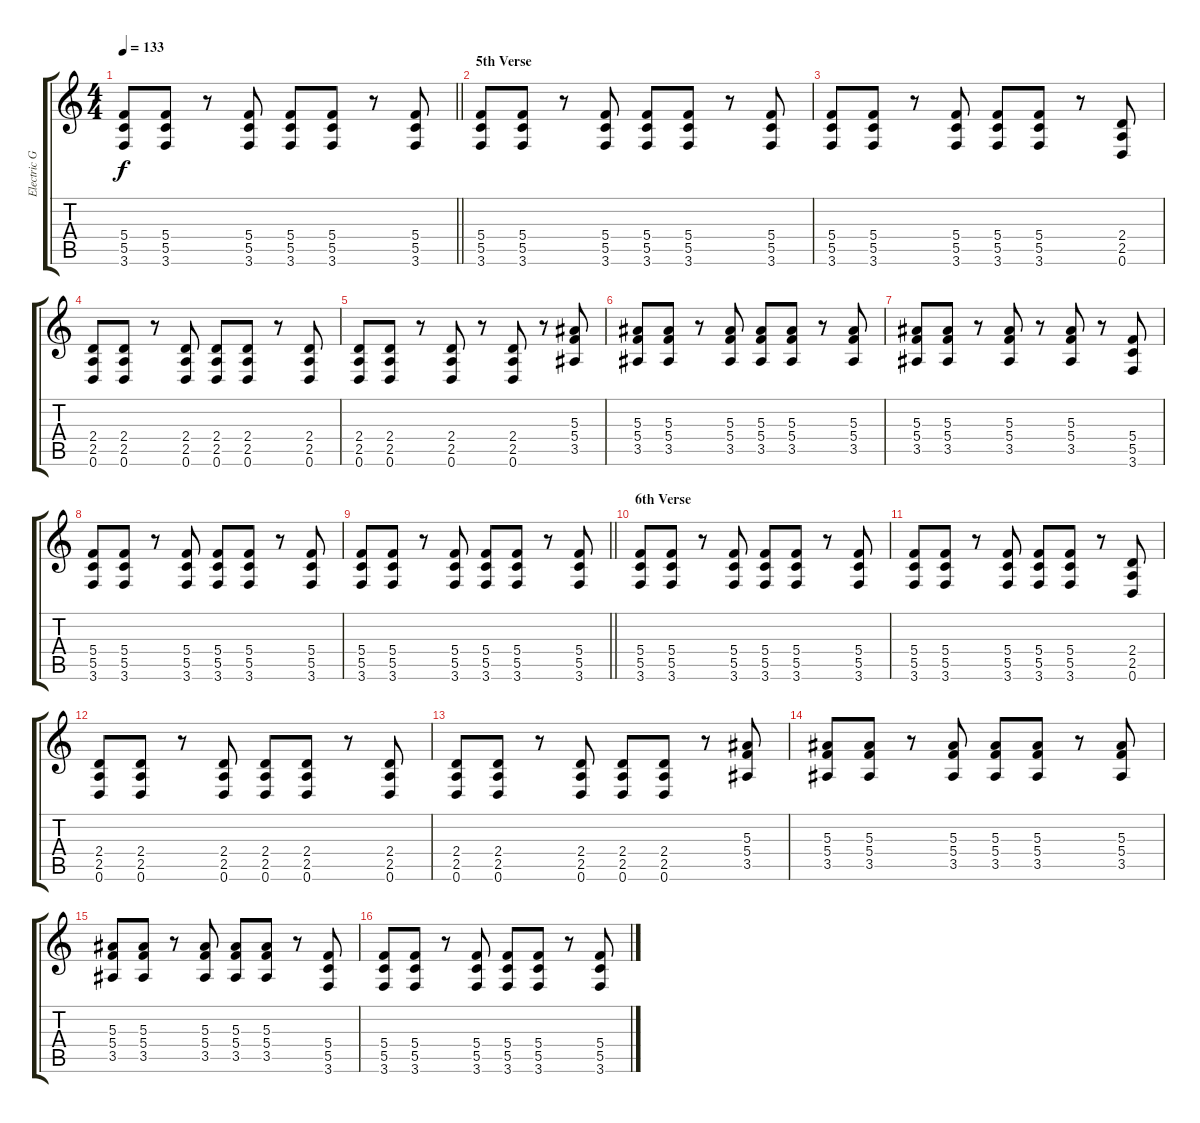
\track ("Electric Guitar 2 (Kirk)" "Electric G") {instrument distortionguitar}
\staff {score tabs}
\tuning (D4 A3 F3 C3 G2 D2) {hide}
\ts (4 4)
\tempo 133
\clef g2
\barLineRight lightlight
\ks c
(5.4 5.5 3.6).8{dy f} (5.4 5.5 3.6).8 r.8 (5.4 5.5 3.6).8 (5.4 5.5 3.6).8 (5.4 5.5 3.6).8 r.8 (5.4 5.5 3.6).8 |
\section ("" "5th Verse")
(5.4 5.5 3.6).8 (5.4 5.5 3.6).8 r.8 (5.4 5.5 3.6).8 (5.4 5.5 3.6).8 (5.4 5.5 3.6).8 r.8 (5.4 5.5 3.6).8 |
(5.4 5.5 3.6).8 (5.4 5.5 3.6).8 r.8 (5.4 5.5 3.6).8 (5.4 5.5 3.6).8 (5.4 5.5 3.6).8 r.8 (2.4 2.5 0.6).8 |
(2.4 2.5 0.6).8 (2.4 2.5 0.6).8 r.8 (2.4 2.5 0.6).8 (2.4 2.5 0.6).8 (2.4 2.5 0.6).8 r.8 (2.4 2.5 0.6).8 |
(2.4 2.5 0.6).8 (2.4 2.5 0.6).8 r.8 (2.4 2.5 0.6).8 r.8 (2.4 2.5 0.6).8 r.8 (5.3 5.4 3.5).8 |
(5.3 5.4 3.5).8 (5.3 5.4 3.5).8 r.8 (5.3 5.4 3.5).8 (5.3 5.4 3.5).8 (5.3 5.4 3.5).8 r.8 (5.3 5.4 3.5).8 |
(5.3 5.4 3.5).8 (5.3 5.4 3.5).8 r.8 (5.3 5.4 3.5).8 r.8 (5.3 5.4 3.5).8 r.8 (5.4 5.5 3.6).8 |
(5.4 5.5 3.6).8 (5.4 5.5 3.6).8 r.8 (5.4 5.5 3.6).8 (5.4 5.5 3.6).8 (5.4 5.5 3.6).8 r.8 (5.4 5.5 3.6).8 |
\barLineRight lightlight
(5.4 5.5 3.6).8 (5.4 5.5 3.6).8 r.8 (5.4 5.5 3.6).8 (5.4 5.5 3.6).8 (5.4 5.5 3.6).8 r.8 (5.4 5.5 3.6).8 |
\section ("" "6th Verse")
(5.4 5.5 3.6).8 (5.4 5.5 3.6).8 r.8 (5.4 5.5 3.6).8 (5.4 5.5 3.6).8 (5.4 5.5 3.6).8 r.8 (5.4 5.5 3.6).8 |
(5.4 5.5 3.6).8 (5.4 5.5 3.6).8 r.8 (5.4 5.5 3.6).8 (5.4 5.5 3.6).8 (5.4 5.5 3.6).8 r.8 (2.4 2.5 0.6).8 |
(2.4 2.5 0.6).8 (2.4 2.5 0.6).8 r.8 (2.4 2.5 0.6).8 (2.4 2.5 0.6).8 (2.4 2.5 0.6).8 r.8 (2.4 2.5 0.6).8 |
(2.4 2.5 0.6).8 (2.4 2.5 0.6).8 r.8 (2.4 2.5 0.6).8 (2.4 2.5 0.6).8 (2.4 2.5 0.6).8 r.8 (5.3 5.4 3.5).8 |
(5.3 5.4 3.5).8 (5.3 5.4 3.5).8 r.8 (5.3 5.4 3.5).8 (5.3 5.4 3.5).8 (5.3 5.4 3.5).8 r.8 (5.3 5.4 3.5).8 |
(5.3 5.4 3.5).8 (5.3 5.4 3.5).8 r.8 (5.3 5.4 3.5).8 (5.3 5.4 3.5).8 (5.3 5.4 3.5).8 r.8 (5.4 5.5 3.6).8 |
(5.4 5.5 3.6).8 (5.4 5.5 3.6).8 r.8 (5.4 5.5 3.6).8 (5.4 5.5 3.6).8 (5.4 5.5 3.6).8 r.8 (5.4 5.5 3.6).8
